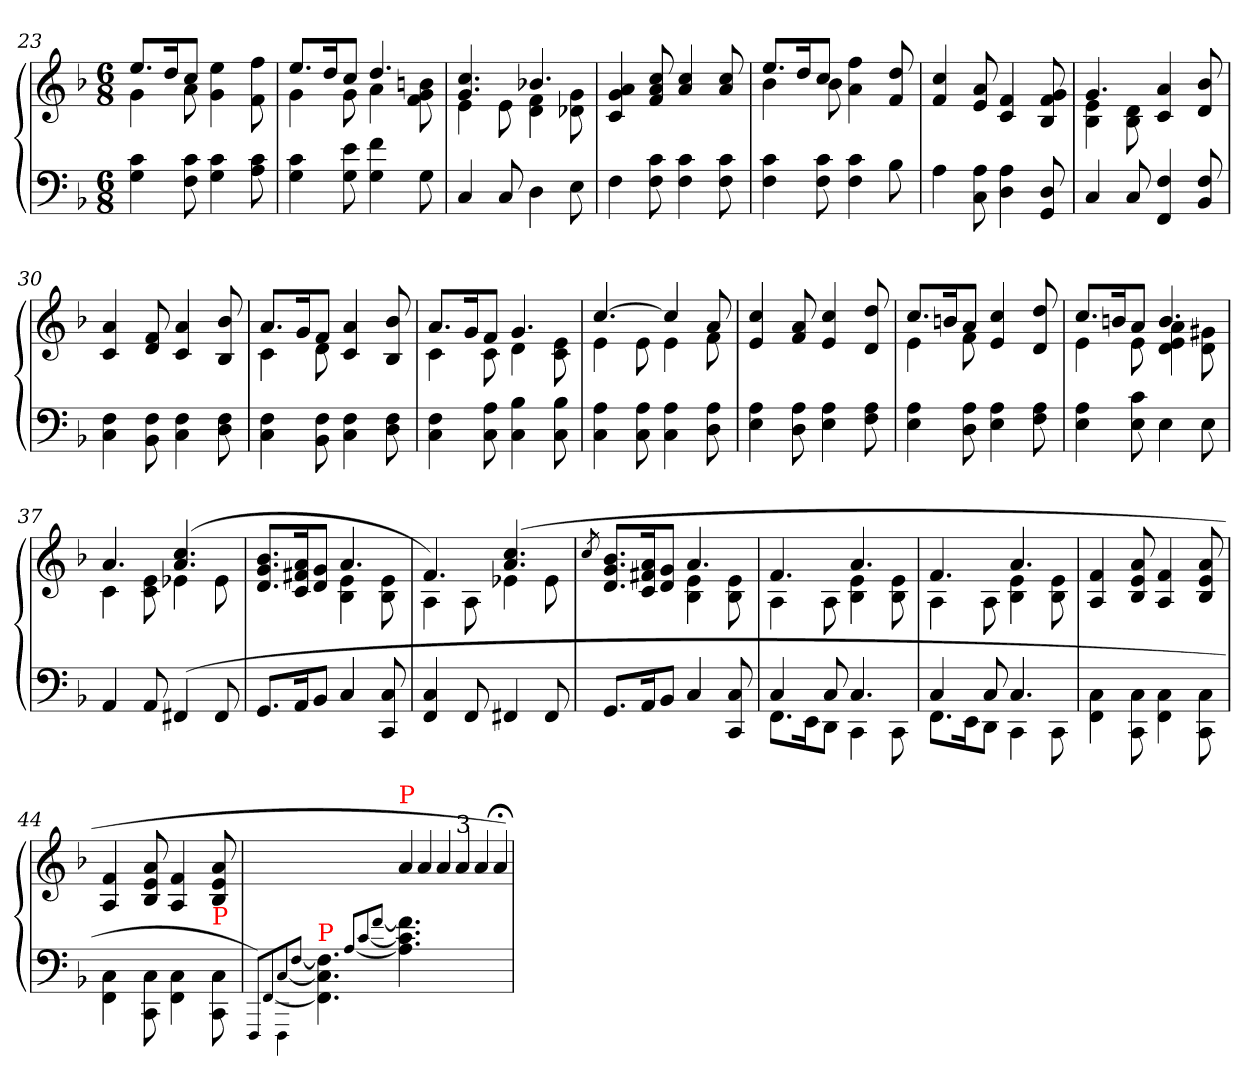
**kern	**kern
*part1	*part1
*staff2	*staff1
*clefF4	*clefG2
*k[b-]	*k[b-]
*F:	*F:
*M6/8	*M6/8
=23	=23
*	*^
4c 4G	8.eeL	4g
.	16ddk	.
8c 8F	8ccJ	8a
4c 4G	4.ryy	4ee 4g
8c 8A	.	8ff 8f
=24	=24	=24
4c 4G	8.eeL	4g
.	16ddk	.
8e 8G	8ccJ	8g
4f 4G	4.dd	4a
8G	.	8bn 8g 8f
=25	=25	=25
4C	4.cc 4.g	4e
8C	.	8e
4D	4.b-X	4f 4d
8E	.	8g 8d-X
*	*v	*v
=26	=26
4F\	4a/ 4g/ 4c/
8c 8F	8cc 8a 8f
4c 4F	4cc/ 4a/
8c 8F	8cc/ 8a/
=27	=27
*	*^
4c 4F	8.eeL	4b-
.	16ddk	.
8c 8F	8ccJ	8b-
4c 4F	4ryy	4ff 4a
8B-	8dd/ 8f/	8ryy
*	*v	*v
=28	=28
4A	4cc 4f
8A 8C	8a 8e
4A 4D	4f 4c
8D 8GG	8g 8f 8B-
=29	=29
*	*^
4C	4.g	4e 4B-
8C	.	8d 8B-
4F 4FF	4a 4c	4.ryy
8F/ 8BB-/	8b- 8d	.
*	*v	*v
=30	=30
4F 4C	4a 4c
8F 8BB-	8f 8d
4F 4C	4a 4c
8F 8D	8b- 8B-
=31	=31
*	*^
4F 4C	8.aL	4c
.	16gk	.
8F 8BB-	8fJ	8d
4F 4C	4a 4c	4.ryy
8F 8D	8b- 8B-	.
=32	=32	=32
4F 4C	8.aL	4c
.	16gk	.
8A 8C	8fJ	8c
4B- 4C	4.g	4d
8B- 8C	.	8e 8c
=33	=33	=33
4A 4C	[4.cc	4e
8A 8C	.	8e
4A 4C	4cc]	4e
8A 8D	8a	8f
*	*v	*v
=34	=34
4A 4E	4cc 4e
8A 8D	8a 8f
4A 4E	4cc 4e
8A 8F	8dd 8d
=35	=35
*	*^
4A 4E	8.ccL	4e
.	16bnk	.
8A 8D	8aJ	8f
4A 4E	4cc 4e	4.ryy
8A 8F	8dd 8d	.
=36	=36	=36
4A 4E	8.ccL	4e
.	16bnk	.
8c 8E	8aJ	8e
4E	4.b	4a 4e 4d
8E	.	8g#X 8d
=37	=37	=37
4AA	4.a	4c
8AA	.	8e 8c
(<4FF#X/	(>4.cc 4.a	4e-X
8FF#	.	8e-
=38	=38	=38
8.GGL	8.b- 8.g 8.dL	4.ryy
16AAk	16a 16f#X 16ck	.
8BB-J	8g 8dJ	.
4C	4.a	4e 4B-
8C 8CC	.	8e 8B-
=39	=39	=39
4C 4FF	4.f)	4A
8FF	.	8A
4FF#X	(>4.cc 4.a	4e-X
8FF#	.	8e-
=40	=40	=40
.	8qcc/	.
8.GGL	8.b- 8.g 8.dL	4.ryy
16AAk	16a 16f#X 16ck	.
8BB-J	8g 8dJ	.
4C	4.a	4e 4B-
8C 8CC	.	8e 8B-
=41	=41	=41
*^	*	*
4C	8.FFL	4.f	4A
.	16EEk	.	.
8C	8DDJ	.	8A
4.C	4CC	4.a	4e 4B-
.	8CC	.	8e 8B-
=42	=42	=42	=42
4C	8.FFL	4.f	4A
.	16EEk	.	.
8C	8DDJ	.	8A
4.C	4CC	4.a	4e 4B-
.	8CC	.	8e 8B-
=43	=43	=43	=43
!	!	!LO:TX:a:t=smorzando	!
*v	*v	*	*
*	*v	*v
4C\ 4FF\	4f/ 4A/
8C\ 8CC\	8a/ 8e/ 8B-/
4C\ 4FF\	4f/ 4A/
8C\ 8CC\	8a/ 8e/ 8B-/
=44	=44
4C\ 4FF\	4f/ 4A/
8C\ 8CC\	8a/ 8e/ 8B-/
4C\ 4FF\	4f/ 4A/
!LO:TX:a:color=red:t=P	!
8C\ 8CC\	8a/ 8e/ 8B-/
=45	=45
8qqFFF/L)	.
[8qqFF/	.
[8qqC/	.
*^	*
[8qqF/J	4qqFFF\	.
!LO:TX:a:color=red:t=P	!	!
4.F]\ 4.C]\ 4.FF]\	4.ryy	4.ryy
[8qqA/L	.	.
[8qqc/	.	.
[8qqf/J	.	.
!	!	!LO:TX:a:color=red:t=P
!	!	!LO:N:vis=4
4.f]\ 4.c]\ 4.A]\	4.ryy	16a!/
!	!	!LO:N:vis=4
.	.	16a!/
!	!	!LO:N:vis=4
.	.	16a!/
!	!	!LO:TX:a:t=3
!	!	!LO:N:vis=4
.	.	16a!/
!	!	!LO:N:vis=4
.	.	16a!/
!	!	!LO:N:vis=4
.	.	16a;<!/)
*v	*v	*
=	=
*-	*-
